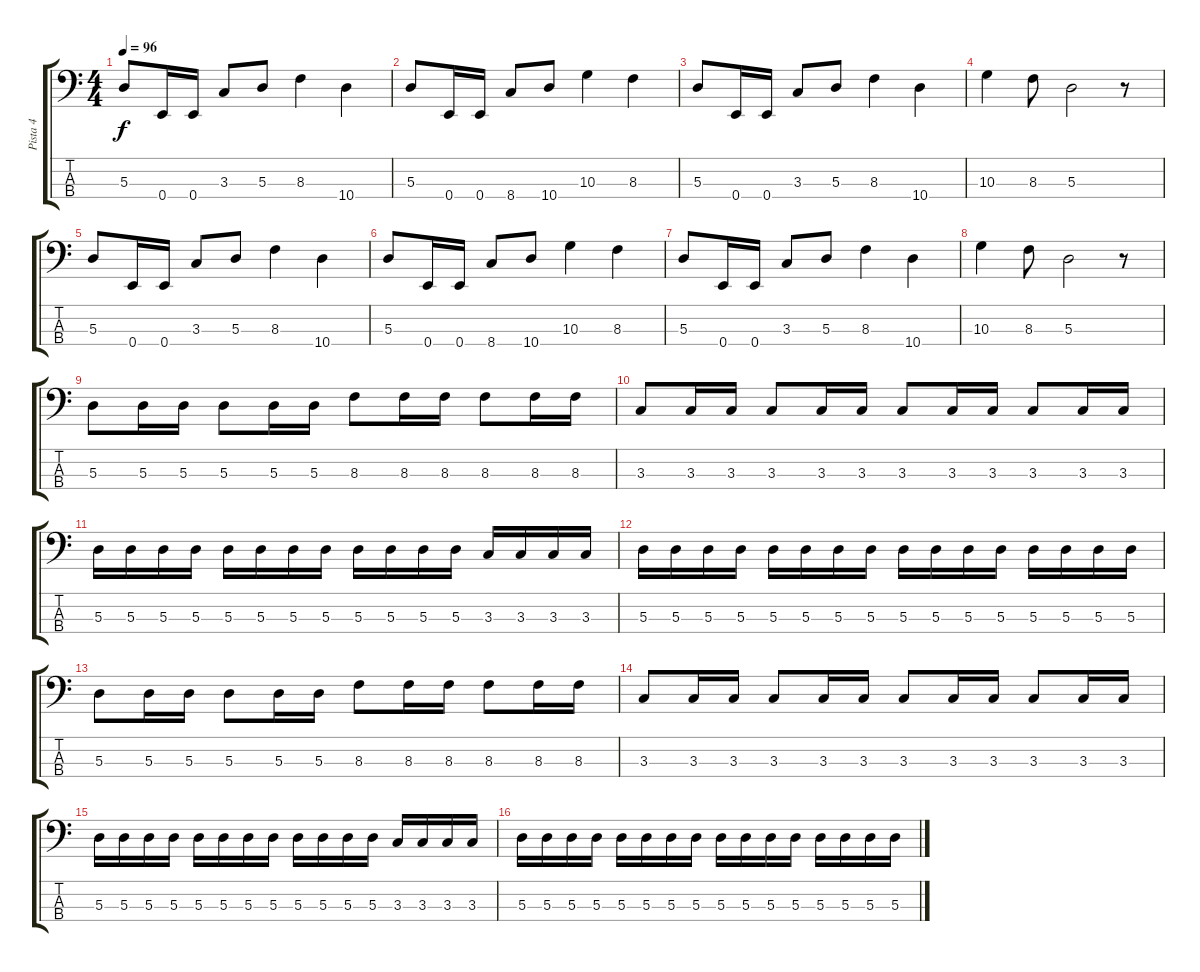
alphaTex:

\track ("Pista 4" "Pista 4") {instrument electricbassfinger}
\staff {score tabs}
\tuning (G2 D2 A1 E1) {hide}
\ts (4 4)
\tempo 96
\clef f4
\ks c
5.3.8{dy f} 0.4.16 0.4.16 3.3.8 5.3.8 8.3.4 10.4.4 |
5.3.8 0.4.16 0.4.16 8.4.8 10.4.8 10.3.4 8.3.4 |
5.3.8 0.4.16 0.4.16 3.3.8 5.3.8 8.3.4 10.4.4 |
10.3.4 8.3.8 5.3.2 r.8 |
5.3.8 0.4.16 0.4.16 3.3.8 5.3.8 8.3.4 10.4.4 |
5.3.8 0.4.16 0.4.16 8.4.8 10.4.8 10.3.4 8.3.4 |
5.3.8 0.4.16 0.4.16 3.3.8 5.3.8 8.3.4 10.4.4 |
10.3.4 8.3.8 5.3.2 r.8 |
5.3.8 5.3.16 5.3.16 5.3.8 5.3.16 5.3.16 8.3.8 8.3.16 8.3.16 8.3.8 8.3.16 8.3.16 |
3.3.8 3.3.16 3.3.16 3.3.8 3.3.16 3.3.16 3.3.8 3.3.16 3.3.16 3.3.8 3.3.16 3.3.16 |
5.3.16 5.3.16 5.3.16 5.3.16 5.3.16 5.3.16 5.3.16 5.3.16 5.3.16 5.3.16 5.3.16 5.3.16 3.3.16 3.3.16 3.3.16 3.3.16 |
5.3.16 5.3.16 5.3.16 5.3.16 5.3.16 5.3.16 5.3.16 5.3.16 5.3.16 5.3.16 5.3.16 5.3.16 5.3.16 5.3.16 5.3.16 5.3.16 |
5.3.8 5.3.16 5.3.16 5.3.8 5.3.16 5.3.16 8.3.8 8.3.16 8.3.16 8.3.8 8.3.16 8.3.16 |
3.3.8 3.3.16 3.3.16 3.3.8 3.3.16 3.3.16 3.3.8 3.3.16 3.3.16 3.3.8 3.3.16 3.3.16 |
5.3.16 5.3.16 5.3.16 5.3.16 5.3.16 5.3.16 5.3.16 5.3.16 5.3.16 5.3.16 5.3.16 5.3.16 3.3.16 3.3.16 3.3.16 3.3.16 |
5.3.16 5.3.16 5.3.16 5.3.16 5.3.16 5.3.16 5.3.16 5.3.16 5.3.16 5.3.16 5.3.16 5.3.16 5.3.16 5.3.16 5.3.16 5.3.16
